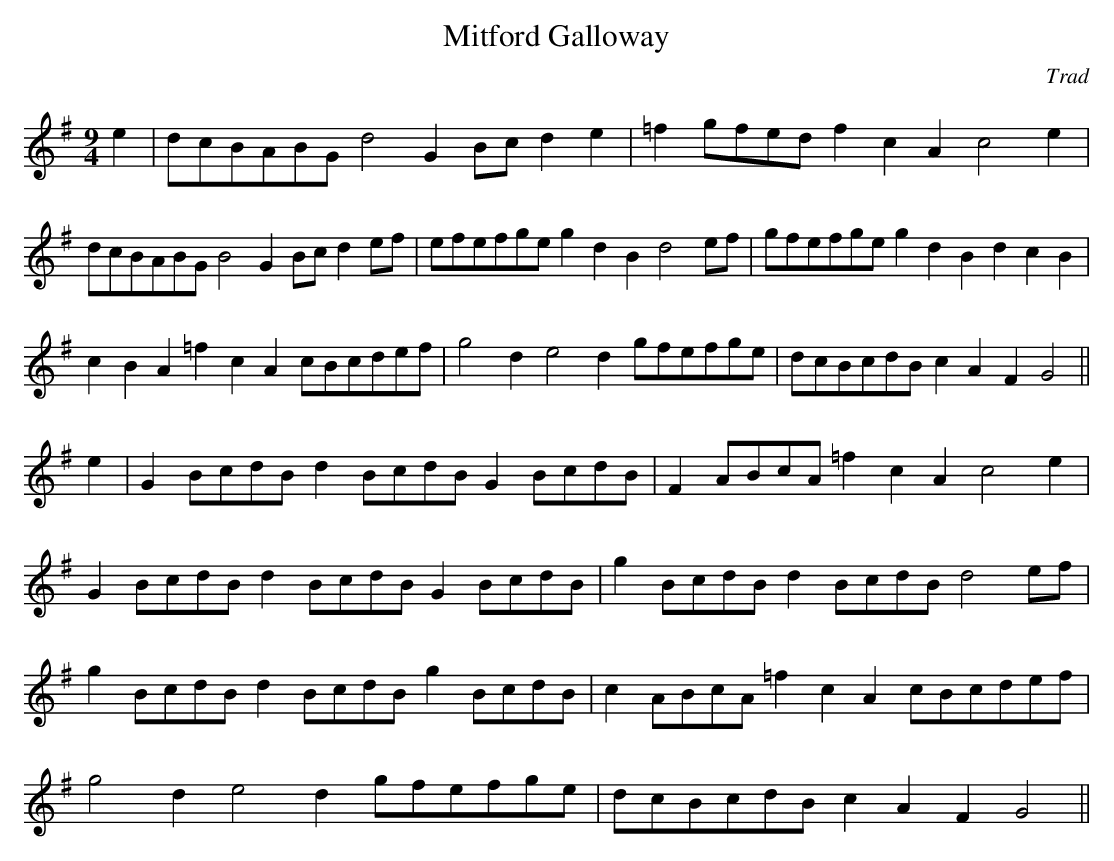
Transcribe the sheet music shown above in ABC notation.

X:1
T:Mitford Galloway
C:Trad
M:9/4
K:G
e2| dcBABG d4 G2 Bc d2 e2|=f2 gfed f2 c2 A2 c4 e2| dcBABG B4 G2 Bc d2 ef|\
efefge g2 d2 B2 d4 ef| gfefge g2 d2 B2 d2 c2 B2| c2 B2 A2 =f2 c2 A2 cBcdef|\
g4 d2 e4 d2 gfefge| dcBcdB c2 A2 F2 G4 || e2| G2 BcdB d2 BcdB G2 BcdB|\
F2 ABcA =f2 c2 A2 c4 e2| G2 BcdB d2 BcdB G2 BcdB| g2 BcdB d2 BcdB d4 ef|\
g2 BcdB d2 BcdB g2 BcdB| c2 ABcA =f2 c2 A2 cBcdef| g4 d2 e4 d2 gfefge|\
dcBcdBc2 A2 F2 G4||
